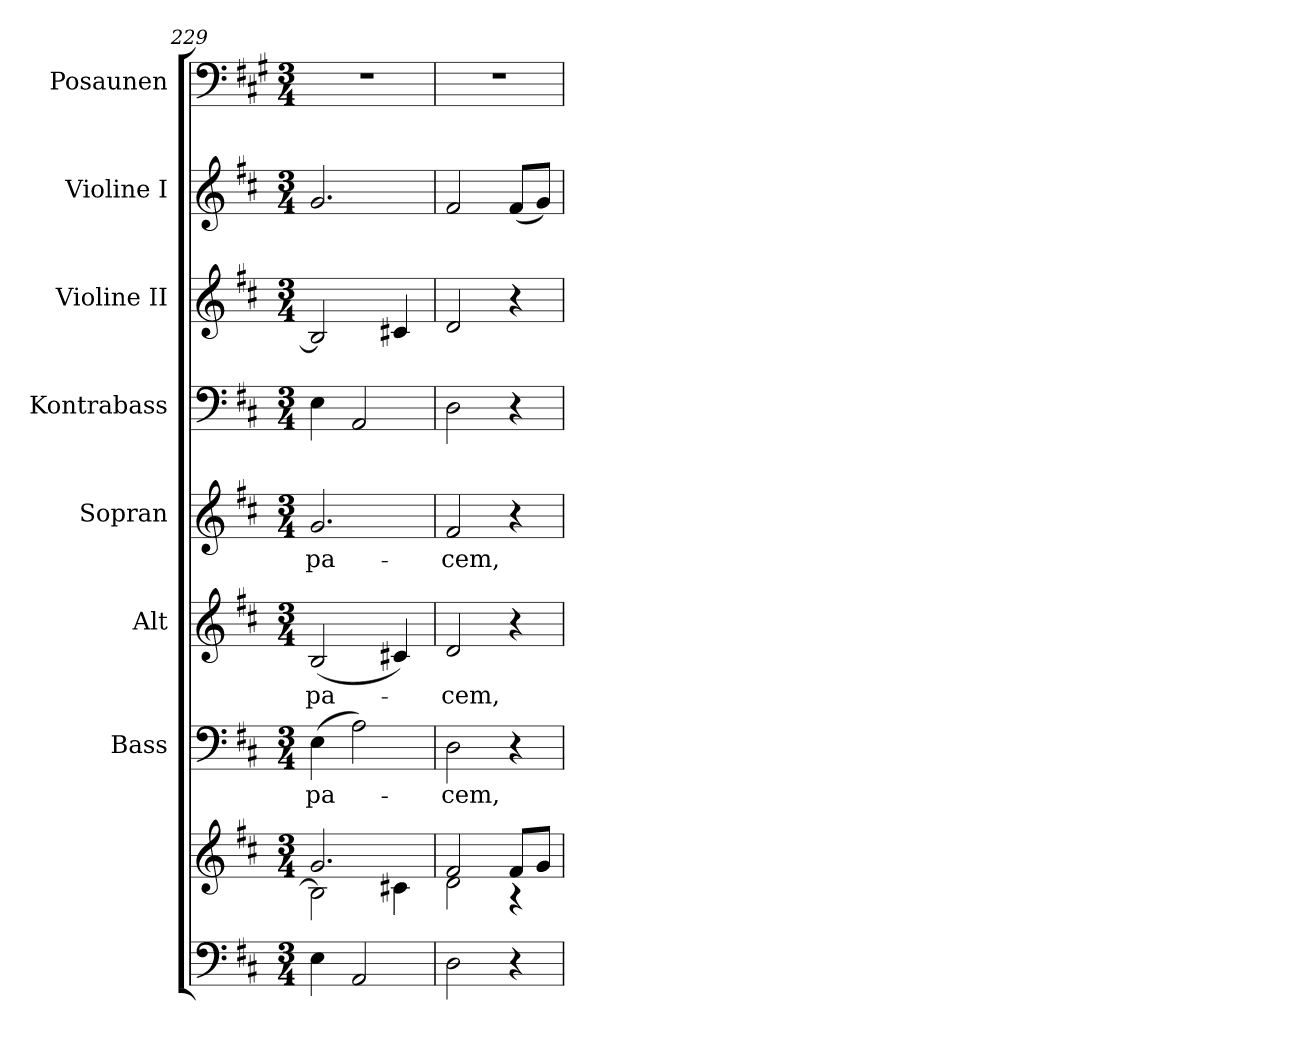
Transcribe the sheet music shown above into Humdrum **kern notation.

**kern	**kern	**kern	**text	**kern	**text	**kern	**text	**kern	**kern	**kern	**kern
*part8	*part8	*part7	*part7	*part6	*part6	*part5	*part5	*part4	*part3	*part2	*part1
*staff9	*staff8	*staff7	*staff7	*staff6	*staff6	*staff5	*staff5	*staff4	*staff3	*staff2	*staff1
*	*	*I"Bass	*	*I"Alt	*	*I"Sopran	*	*I"Kontrabass	*I"Violine II	*I"Violine I	*I"Posaunen
*	*	*I'B.	*	*I'A.	*	*I'S.	*	*I'Kb.	*I'Vl. II	*I'Vl. I	*I'Pos.
*clefF4	*clefG2	*clefF4	*	*clefG2	*	*clefG2	*	*clefF4	*clefG2	*clefG2	*clefF4
*	*	*	*	*	*	*	*	*ITrd7c12	*	*	*ITrd4c7
*k[f#c#]	*k[f#c#]	*k[f#c#]	*	*k[f#c#]	*	*k[f#c#]	*	*k[f#c#]	*k[f#c#]	*k[f#c#]	*k[f#c#]
*D:	*D:	*D:	*	*D:	*	*D:	*	*D:	*D:	*D:	*D:
*M3/4	*M3/4	*M3/4	*	*M3/4	*	*M3/4	*	*M3/4	*M3/4	*M3/4	*M3/4
=229	=229	=229	=229	=229	=229	=229	=229	=229	=229	=229	=229
*	*^	*	*	*	*	*	*	*	*	*	*
!	!	!	!	!LO:LY:b	!	!LO:LY:b	!	!LO:LY:b	!	!	!	!
4E\	2.g/	2B\]	(>4E\	pa-	(<2B/	pa-	2.g/	pa-	4EE\	2B/]	2.g/	2.r
2AA/	.	.	2A\)	.	.	.	.	.	2AAA/	.	.	.
.	.	4c#X\	.	.	4c#X/)	.	.	.	.	4c#X/	.	.
=230	=230	=230	=230	=230	=230	=230	=230	=230	=230	=230	=230	=230
!	!	!	!	!LO:LY:b	!	!LO:LY:b	!	!LO:LY:b	!	!	!	!
2D\	2f#/	2d\	2D\	-cem,	2d/	-cem,	2f#/	-cem,	2DD\	2d/	2f#/	2.r
4r	8f#/L	4rA	4r	.	4r	.	4r	.	4r	4r	(<8f#/L	.
.	8g/J	.	.	.	.	.	.	.	.	.	8g/J)	.
*	*v	*v	*	*	*	*	*	*	*	*	*	*
=	=	=	=	=	=	=	=	=	=	=	=
*-	*-	*-	*-	*-	*-	*-	*-	*-	*-	*-	*-
